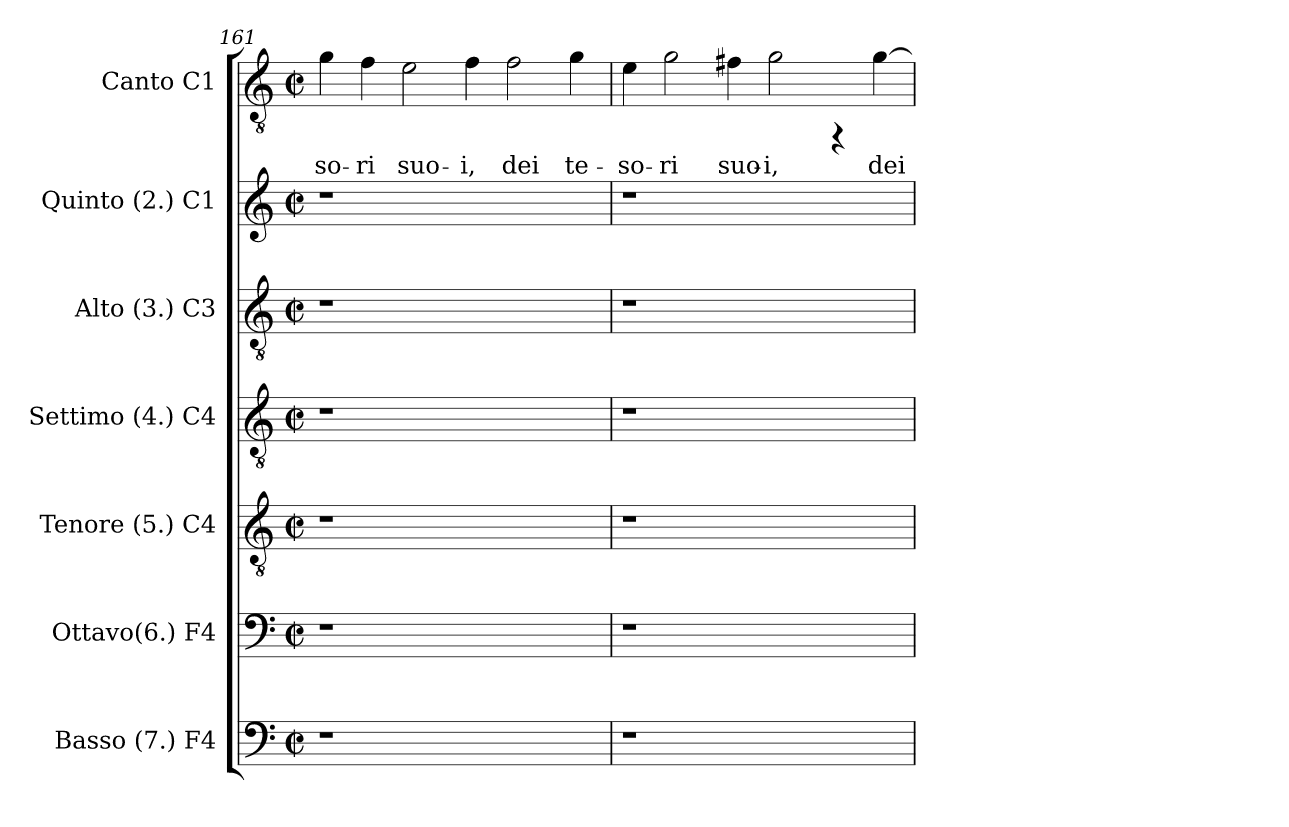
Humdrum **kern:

**kern	**kern	**kern	**kern	**kern	**kern	**kern	**text
*part7	*part6	*part5	*part4	*part3	*part2	*part1	*part1
*staff7	*staff6	*staff5	*staff4	*staff3	*staff2	*staff1	*staff1
*I"Basso (7.)  F4	*I"Ottavo(6.)  F4	*I"Tenore (5.)  C4	*I"Settimo (4.)  C4	*I"Alto (3.)  C3	*I"Quinto (2.)  C1	*I"Canto  C1	*
*	*	*I'T	*	*I'A	*	*I'C	*
*clefF4	*clefF4	*clefGv2	*clefGv2	*clefGv2	*clefG2	*clefGv2	*
*k[]	*k[]	*k[]	*k[]	*k[]	*k[]	*k[]	*
*C:	*C:	*C:	*C:	*C:	*C:	*C:	*
*M2/2	*M2/2	*M2/2	*M2/2	*M2/2	*M2/2	*M2/2	*
*met(c|)	*met(c|)	*met(c|)	*met(c|)	*met(c|)	*met(c|)	*met(c|)	*
=161	=161	=161	=161	=161	=161	=161	=161
!	!	!	!	!	!	!	!LO:LY:b:cj
1r	1r	1r	1r	1r	1r	4g\	-so-
!	!	!	!	!	!	!	!LO:LY:b:cj
.	.	.	.	.	.	4f\	-ri
!	!	!	!	!	!	!	!LO:LY:b:cj
.	.	.	.	.	.	2e\	suo-
!	!	!	!	!	!	!	!LO:LY:b:cj
1ryy	1ryy	1ryy	1ryy	1ryy	1ryy	4f\	-i,
!	!	!	!	!	!	!	!LO:LY:b:cj
.	.	.	.	.	.	2f\	dei
!	!	!	!	!	!	!	!LO:LY:b:cj
.	.	.	.	.	.	4g\	te-
!!LO:LB:g=z
=162	=162	=162	=162	=162	=162	=162	=162
!	!	!	!	!	!	!	!LO:LY:b:cj
1r	1r	1r	1r	1r	1r	4e\	-so-
!	!	!	!	!	!	!	!LO:LY:b:cj
.	.	.	.	.	.	2g\	-ri
!	!	!	!	!	!	!	!LO:LY:b:cj
.	.	.	.	.	.	4f#X\	suo-
!	!	!	!	!	!	!	!LO:LY:b:cj
1ryy	1ryy	1ryy	1ryy	1ryy	1ryy	2g\	-i,
.	.	.	.	.	.	4rFF	.
!	!	!	!	!	!	!	!LO:LY:b:cj
.	.	.	.	.	.	[>4g\	dei
=	=	=	=	=	=	=	=
*-	*-	*-	*-	*-	*-	*-	*-
